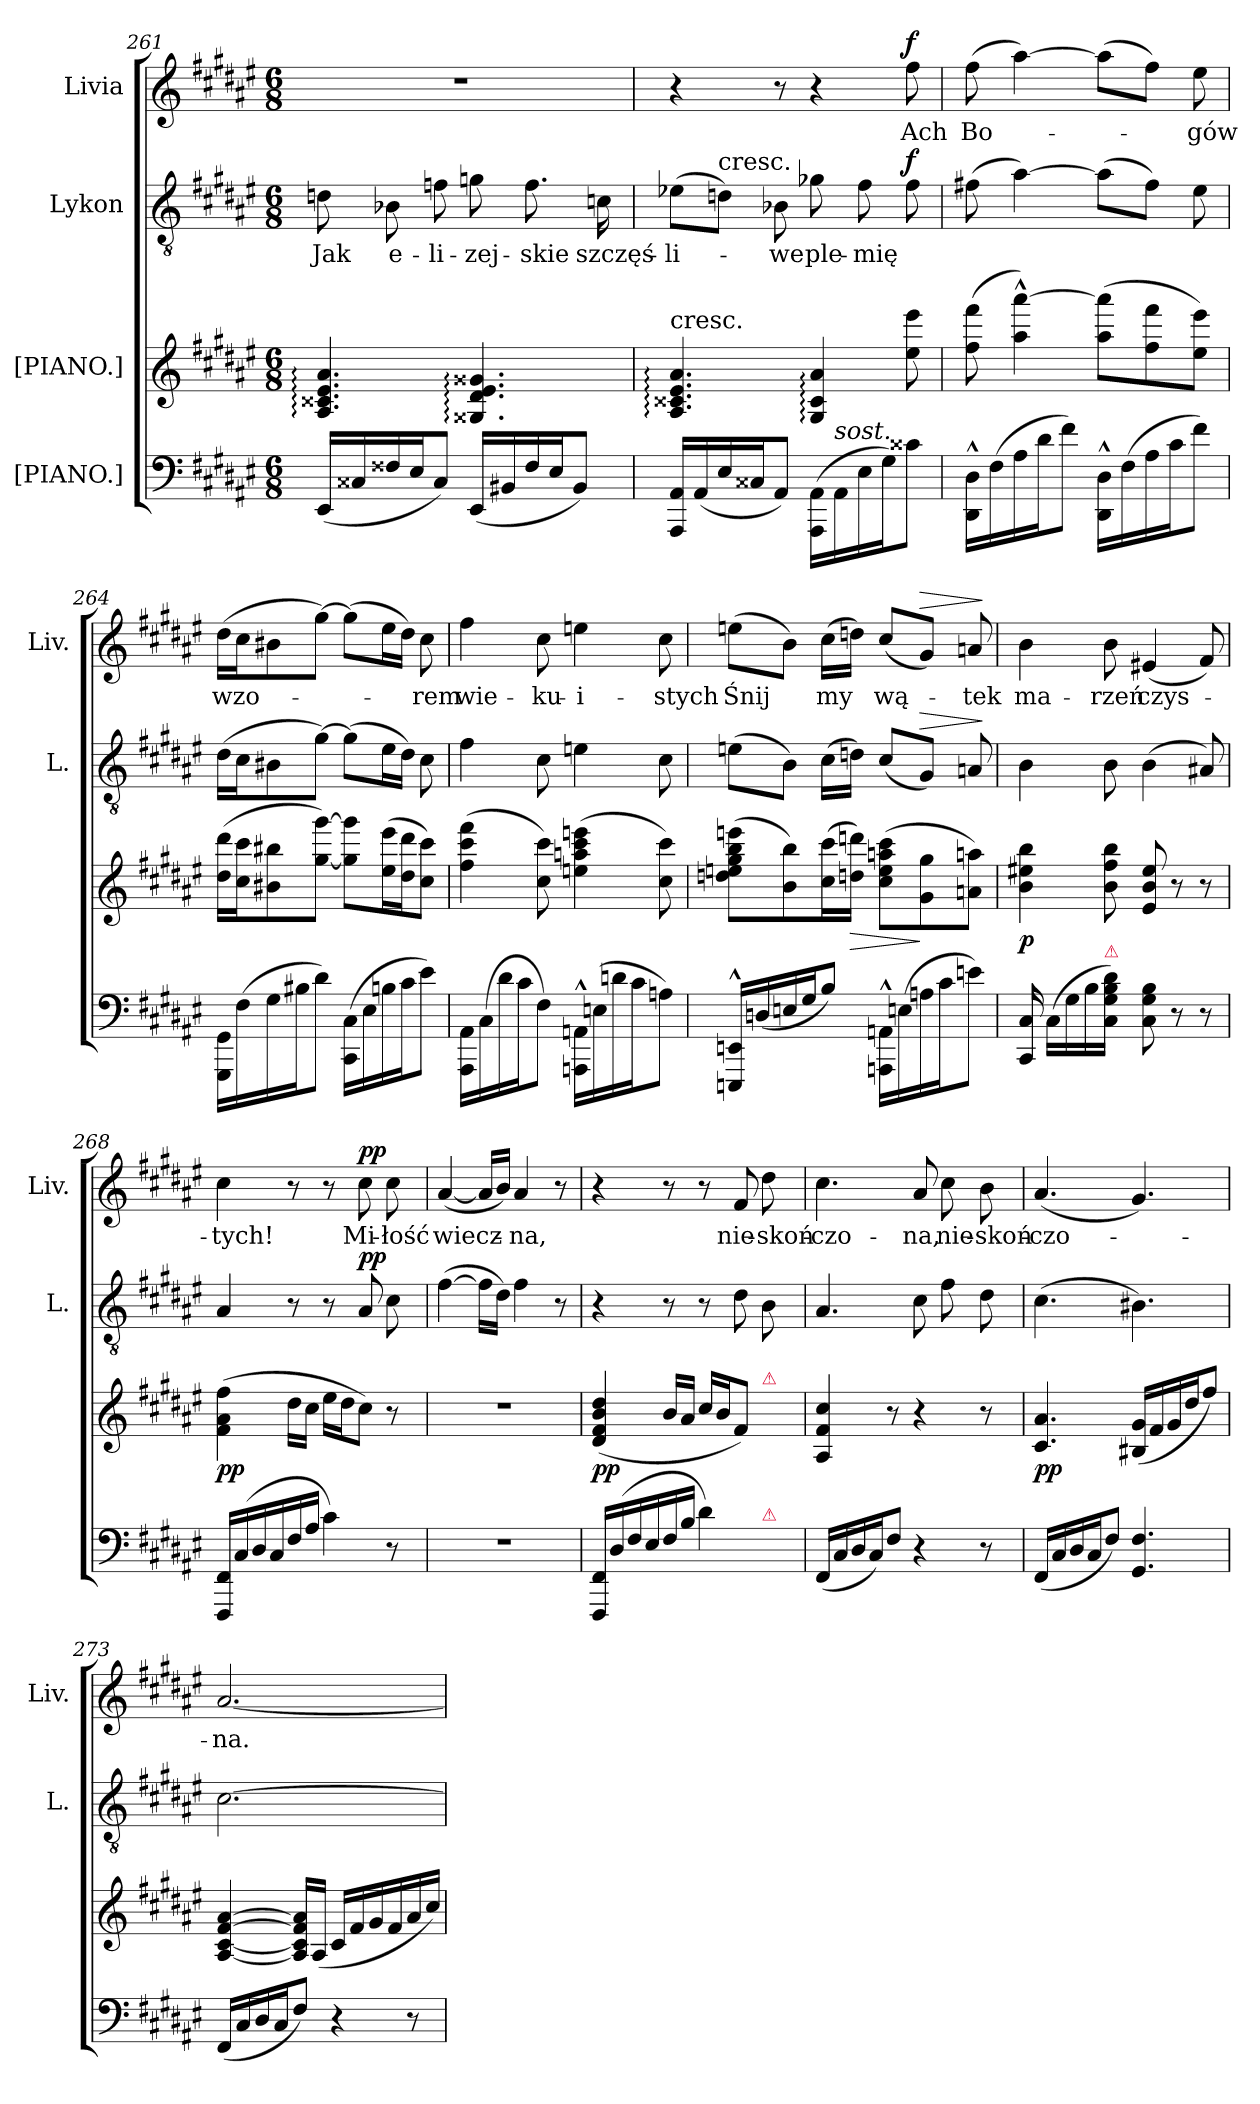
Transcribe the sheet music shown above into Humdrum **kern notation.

**kern	**kern	**dynam	**kern	**text	**dynam	**kern	**text	**dynam
*part4	*part3	*part3	*part2	*part2	*part2	*part1	*part1	*part1
*staff4	*staff3	*staff3	*staff2	*staff2	*staff2	*staff1	*staff1	*staff1
*I"[PIANO.]	*I"[PIANO.]	*	*I"Lykon	*	*	*I"Livia	*	*
*	*	*	*I'L.	*	*	*I'Liv.	*	*
*clefF4	*clefG2	*	*clefGv2	*	*	*clefG2	*	*
*k[f#c#g#d#a#e#]	*k[f#c#g#d#a#e#]	*	*k[f#c#g#d#a#e#]	*	*	*k[f#c#g#d#a#e#]	*	*
*M6/8	*M6/8	*	*M6/8	*	*	*M6/8	*	*
=261	=261	=261	=261	=261	=261	=261	=261	=261
(16EE#/LL	4.A#:/ 4.c##X:/ 4.e#:/ 4.a#:/	.	8dn\	Jak	.	2.r	.	.
16C##X/	.	.	.	.	.	.	.	.
16F##X/	.	.	8B-X\	e-	.	.	.	.
16E#/J	.	.	.	.	.	.	.	.
8C##/J)	.	.	8fn\	-li-	.	.	.	.
(16EE#/LL	4.G##X:/ 4.d#:/ 4.e#:/ 4.g##X:/	.	8gn\	-zej-	.	.	.	.
16BB#X/	.	.	.	.	.	.	.	.
16F##/	.	.	8.f\	-skie	.	.	.	.
16E#/J	.	.	.	.	.	.	.	.
8BB#/J)	.	.	.	.	.	.	.	.
.	.	.	16cn\	szczęś-	.	.	.	.
=262	=262	=262	=262	=262	=262	=262	=262	=262
!	!LO:TX:t=cresc.	!	!	!	!	!	!	!
16AAA#/ 16AA#/LL	4.A#:/ 4.c##X:/ 4.e#:/ 4.a#:/	.	(8e-X\L	-li-	.	4r	.	.
(16AA#/	.	.	.	.	.	.	.	.
!	!	!	!LO:TX:a:t=cresc.	!	!	!	!	!
16E#/	.	.	8dn\J)	.	.	.	.	.
16C##X/J	.	.	.	.	.	.	.	.
8AA#/J)	.	.	8B-X\	-we	.	8r	.	.
(>16AAA#\ 16AA#\LL	4G#:/ 4c##:/ 4a#:/	.	8g-X\	ple-	.	4r	.	.
!LO:TX:a:i:t=sost.	!	!	!	!	!	!	!	!
16AA#\	.	.	.	.	.	.	.	.
16E#\	.	.	8f#\	-mię	.	.	.	.
16G#\J)	.	.	.	.	.	.	.	.
!	!	!	!	!	!LO:DY:a	!	!	!LO:DY:a
8c##X\J	8ee#\ 8eee#\	.	8f#\	.	f	8ff#\	Ach	f
=263	=263	=263	=263	=263	=263	=263	=263	=263
16DD#^^\ 16D#^^\LL	(8ff#\ 8fff#\	.	(8f#X\	.	.	(8ff#\	Bo-	.
(16F#\	.	.	.	.	.	.	.	.
16A#\	4aa#^^\ [4aaa#^^\)	.	[4a#\)	.	.	[4aa#\)	.	.
16d#\J	.	.	.	.	.	.	.	.
8f#\J)	.	.	.	.	.	.	.	.
16DD#^^\ 16D#^^\LL	(8aa#\ 8aaa#]\L	.	(8a#\L]	.	.	(8aa#\L]	.	.
(16F#\	.	.	.	.	.	.	.	.
16A#\	8ff#\ 8fff#\	.	8f#\J)	.	.	8ff#\J)	.	.
16c#\J	.	.	.	.	.	.	.	.
8f#\J)	8ee#\ 8eee#\J)	.	8e#\	.	.	8ee#\	-gów	.
=264	=264	=264	=264	=264	=264	=264	=264	=264
16GGG#\ 16GG#\LL	(16dd#\ 16ddd#\LL	.	(16d#\LL	.	.	(16dd#\LL	wzo-	.
(16F#\	16cc#\ 16ccc#\J	.	16c#\J	.	.	16cc#\J	.	.
16G#\	8b#X\ 8bb#X\	.	8B#X\	.	.	8b#X\	.	.
16B#X\J	.	.	.	.	.	.	.	.
8d#\J)	[8gg#\ [8ggg#\J)	.	[8g#\J)	.	.	[8gg#\J)	.	.
(16CC#\ 16C#\LL	8gg#]\ 8ggg#]\L	.	(8g#\L]	.	.	(8gg#\L]	.	.
16E#\	.	.	.	.	.	.	.	.
16Bn\	(16ee#\ 16eee#\L	.	16e#\L	.	.	16ee#\L	.	.
16c#\J	16dd#\ 16ddd#\J	.	16d#\JJ)	.	.	16dd#\JJ)	.	.
8e#\J)	8cc#\ 8ccc#\J)	.	8c#\	.	.	8cc#\	-rem	.
=265	=265	=265	=265	=265	=265	=265	=265	=265
16AAA#\ 16AA#\LL	(4ff#\ 4ccc#\ 4fff#\	.	4f#\	.	.	4ff#\	wie-	.
(16C#\	.	.	.	.	.	.	.	.
16d#\	.	.	.	.	.	.	.	.
16c#\J	.	.	.	.	.	.	.	.
8F#\J)	8cc#\ 8ccc#\)	.	8c#\	.	.	8cc#\	-ku-	.
16AAAn^^\ 16AAn^^\LL	(4een\ 4aan\ 4ccc#\ 4eeen\	.	4en\	.	.	4een\	-i-	.
(16En\	.	.	.	.	.	.	.	.
16dn\	.	.	.	.	.	.	.	.
16c#\J	.	.	.	.	.	.	.	.
8An\J)	8cc#\ 8ccc#\)	.	8c#\	.	.	8cc#\	-stych	.
=266	=266	=266	=266	=266	=266	=266	=266	=266
16EEEn^^/ 16EEn^^/LL	(8ddn\ 8een\ 8gg#\ 8bb\ 8eeen\L	.	(8en\L	.	.	(8een\L	Śnij	.
(16Dn/	.	.	.	.	.	.	.	.
16En/	8b\ 8bb\)	.	8B\J)	.	.	8b\J)	.	.
16G#/J	.	.	.	.	.	.	.	.
8B/J)	(16cc#\ 16ccc#\L	.	(16c#\LL	.	.	(16cc#\LL	my	.
!	!	!LO:HP:b	!	!	!	!	!	!
.	16ddn\ 16dddn\JJ)	>	16dn\JJ)	.	.	16ddn\JJ)	.	.
16AAAn^^>\ 16AAn^^>\LL	(8cc#\ 8ee\ 8aan\ 8ccc#\L	.	(8c#/L	.	.	(8cc#/L	wą-	.
(16En\	.	.	.	.	.	.	.	.
!	!	!	!	!	!LO:HP:a	!	!	!LO:HP:a
16An\	8g#\ 8gg#\	]	8G#/J)	.	>	8g#/J)	.	>
16c#\J	.	.	.	.	.	.	.	.
8en\J)	8an\ 8aan\J)	.	8An/	.	.	8an/	-tek	.
.	.	.	.	.	]	.	.	]
=267	=267	=267	=267	=267	=267	=267	=267	=267
16CC#/ 16C#/	4b\ 4ee#X\ 4bb\	p	4B\	.	.	4b\	ma-	.
(16C#\LL	.	.	.	.	.	.	.	.
16G#\	.	.	.	.	.	.	.	.
16B\	.	.	.	.	.	.	.	.
!LO:TX:a:color=crimson:t=⚠	!	!	!	!	!	!	!	!
16C#\ 16G#\ 16B\ 16d#\JJ)	8b\ 8ff#\ 8bb\	.	8B\	.	.	8b\	-rzeń	.
16ryy	.	.	.	.	.	.	.	.
8C#\ 8G#\ 8B\	8e#/ 8b/ 8ee#/	.	(<4B\	.	.	(4e#X/	czys-	.
8r	8r	.	.	.	.	.	.	.
8r	8r	.	8A#X/)	.	.	8f#/)	.	.
=268	=268	=268	=268	=268	=268	=268	=268	=268
16FFF#/ 16FF#/LL	(4f#\ 4a#\ 4ff#\	pp	4A#/	.	.	4cc#\	-tych!	.
(<16C#/	.	.	.	.	.	.	.	.
16D#/	.	.	.	.	.	.	.	.
16C#/	.	.	.	.	.	.	.	.
16F#/	16dd#\LL	.	8r	.	.	8r	.	.
16A#/JJ	16cc#\JJ	.	.	.	.	.	.	.
4c#\)	16ee#\LL	.	8r	.	.	8r	.	.
.	16dd#\J	.	.	.	.	.	.	.
!	!	!	!	!	!LO:DY:a	!	!	!LO:DY:a
.	8cc#\J)	.	8A#/	.	pp	8cc#\	Mi-	pp
8r	8r	.	8c#\	.	.	8cc#\	-łość	.
=269	=269	=269	=269	=269	=269	=269	=269	=269
2.r	2.r	.	([4f#\	.	.	([4a#/	wiecz-	.
.	.	.	16f#\LL]	.	.	16a#/LL]	.	.
.	.	.	16d#\JJ)	.	.	16b/JJ)	.	.
.	.	.	4f#\	.	.	4a#/	-na,	.
.	.	.	8r	.	.	8r	.	.
=270	=270	=270	=270	=270	=270	=270	=270	=270
16FFF#/ 16FF#/LL	(4d#/ 4f#/ 4b/ 4dd#/	pp	4r	.	.	4r	.	.
(<16D#/	.	.	.	.	.	.	.	.
16F#/	.	.	.	.	.	.	.	.
16E#/	.	.	.	.	.	.	.	.
16F#/	16b/LL	.	8r	.	.	8r	.	.
16B/JJ	16a#/JJ	.	.	.	.	.	.	.
4d#\)	16cc#/LL	.	8r	.	.	8r	.	.
.	16b/J	.	.	.	.	.	.	.
.	8f#/J)	.	8d#\	.	.	8f#/	nie-	.
!	!LO:TX:a:color=crimson:t=⚠	!	!	!	!	!	!	!
!LO:TX:a:color=crimson:t=⚠	!	!	!	!	!	!	!	!
8ryy	8ryy	.	8B\	.	.	8dd#\	-skoń-	.
=271	=271	=271	=271	=271	=271	=271	=271	=271
(16FF#/LL	4A#/ 4f#/ 4cc#/	.	4.A#/	.	.	4.cc#\	-czo-	.
16C#/	.	.	.	.	.	.	.	.
16D#/	.	.	.	.	.	.	.	.
16C#/J)	.	.	.	.	.	.	.	.
8F#/J	8r	.	.	.	.	.	.	.
4r	4r	.	8c#\	.	.	8a#/	-na,	.
.	.	.	8f#\	.	.	8cc#\	nie-	.
8r	8r	.	8d#\	.	.	8b\	-skoń-	.
=272	=272	=272	=272	=272	=272	=272	=272	=272
(16FF#/LL	4.c#/ 4.a#/	pp	(4.c#\	.	.	(4.a#/	-czo-	.
16C#/	.	.	.	.	.	.	.	.
16D#/	.	.	.	.	.	.	.	.
16C#/J	.	.	.	.	.	.	.	.
8F#/J)	.	.	.	.	.	.	.	.
4.GG#/ 4.F#/	(16B#X/ 16g#/LL	.	4.B#X\)	.	.	4.g#/)	.	.
.	16f#/	.	.	.	.	.	.	.
.	16g#/	.	.	.	.	.	.	.
.	16dd#/J	.	.	.	.	.	.	.
.	8ff#/J)	.	.	.	.	.	.	.
=273	=273	=273	=273	=273	=273	=273	=273	=273
(16FF#/LL	[4A#/ [4c#/ [4f#/ [4a#/	.	[2.c#\	.	.	[2.a#/	-na.	.
16C#/	.	.	.	.	.	.	.	.
16D#/	.	.	.	.	.	.	.	.
16C#/J	.	.	.	.	.	.	.	.
8F#/J)	16A#]/ 16c#]/ 16f#]/ 16a#]/LL	.	.	.	.	.	.	.
.	(16A#/JJ	.	.	.	.	.	.	.
4r	16c#/LL	.	.	.	.	.	.	.
.	16f#/	.	.	.	.	.	.	.
.	16g#/	.	.	.	.	.	.	.
.	16f#/	.	.	.	.	.	.	.
8r	16a#/	.	.	.	.	.	.	.
.	16cc#/JJ)	.	.	.	.	.	.	.
=	=	=	=	=	=	=	=	=
*-	*-	*-	*-	*-	*-	*-	*-	*-
